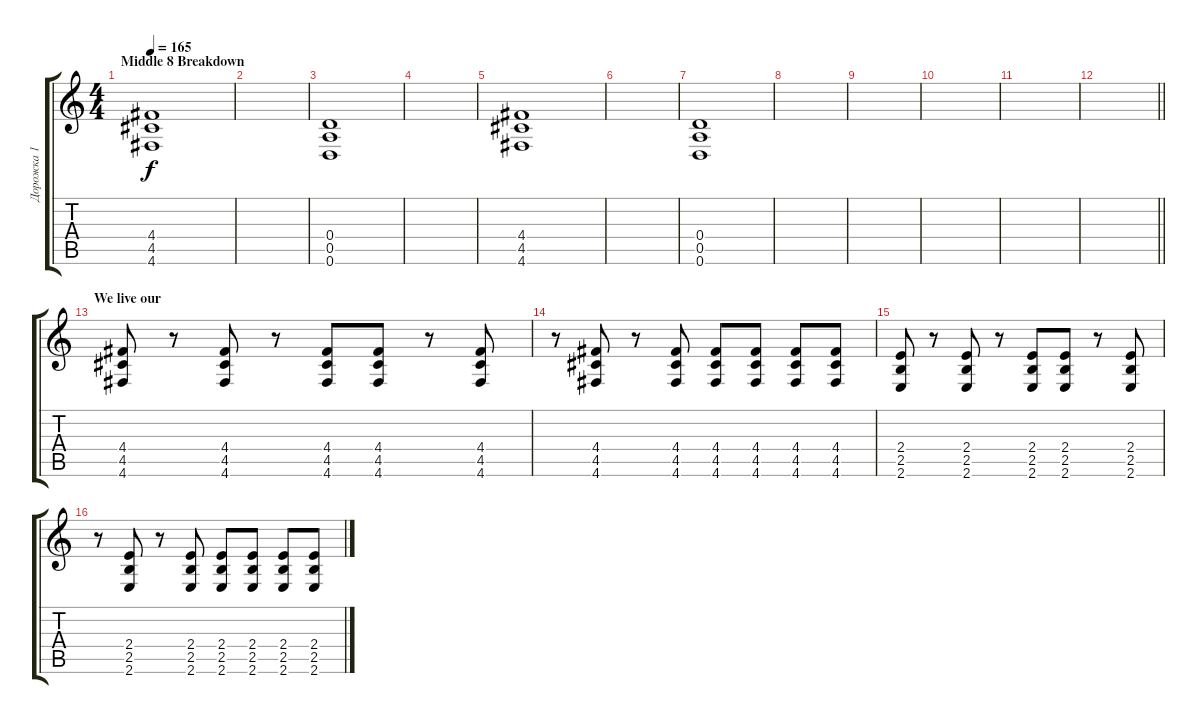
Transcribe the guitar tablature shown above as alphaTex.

\track ("Дорожка 1" "Дорожка 1") {instrument distortionguitar}
\staff {score tabs}
\tuning (E4 B3 G3 D3 A2 D2) {hide}
\ts (4 4)
\section ("" "Middle 8 Breakdown")
\tempo 165
\clef g2
\ks c
(4.4 4.5 4.6).1{dy f} |
|
(0.4 0.5 0.6).1 |
|
(4.4 4.5 4.6).1 |
|
(0.4 0.5 0.6).1 |
|
|
|
|
\barLineRight lightlight
|
\section ("" "We live our")
(4.4 4.5 4.6).8 r.8 (4.4 4.5 4.6).8 r.8 (4.4 4.5 4.6).8 (4.4 4.5 4.6).8 r.8 (4.4 4.5 4.6).8 |
r.8 (4.4 4.5 4.6).8 r.8 (4.4 4.5 4.6).8 (4.4 4.5 4.6).8 (4.4 4.5 4.6).8 (4.4 4.5 4.6).8 (4.4 4.5 4.6).8 |
(2.4 2.5 2.6).8 r.8 (2.4 2.5 2.6).8 r.8 (2.4 2.5 2.6).8 (2.4 2.5 2.6).8 r.8 (2.4 2.5 2.6).8 |
r.8 (2.4 2.5 2.6).8 r.8 (2.4 2.5 2.6).8 (2.4 2.5 2.6).8 (2.4 2.5 2.6).8 (2.4 2.5 2.6).8 (2.4 2.5 2.6).8
